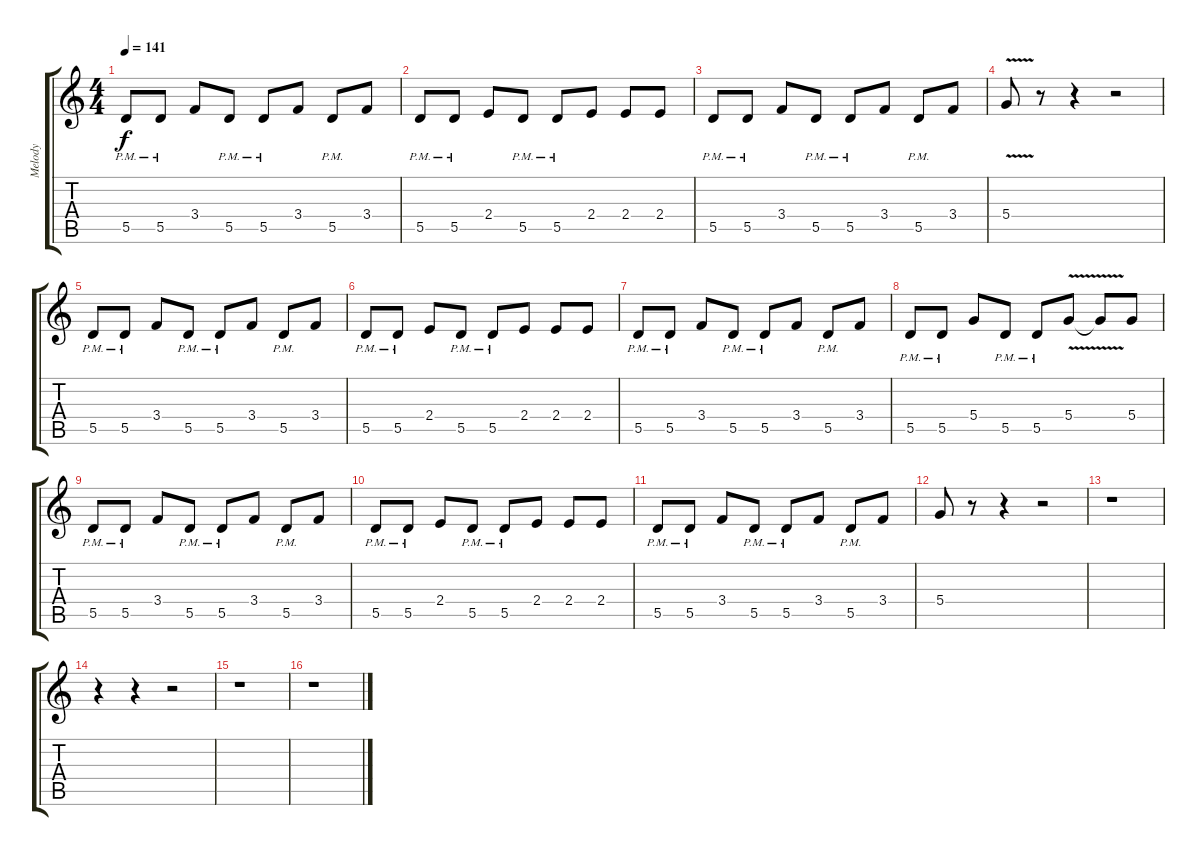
\track ("Melody" "Melody") {instrument distortionguitar}
\staff {score tabs}
\tuning (E4 B3 G3 D3 A2 E2) {hide}
\ts (4 4)
\tempo 141
\clef g2
\ks c
5.5{pm}.8{dy f} 5.5{pm}.8 3.4.8 5.5{pm}.8 5.5{pm}.8 3.4.8 5.5{pm}.8 3.4.8 |
5.5{pm}.8 5.5{pm}.8 2.4.8 5.5{pm}.8 5.5{pm}.8 2.4.8 2.4.8 2.4.8 |
5.5{pm}.8 5.5{pm}.8 3.4.8 5.5{pm}.8 5.5{pm}.8 3.4.8 5.5{pm}.8 3.4.8 |
5.4{v}.8 r.8 r.4 r.2 |
5.5{pm}.8 5.5{pm}.8 3.4.8 5.5{pm}.8 5.5{pm}.8 3.4.8 5.5{pm}.8 3.4.8 |
5.5{pm}.8 5.5{pm}.8 2.4.8 5.5{pm}.8 5.5{pm}.8 2.4.8 2.4.8 2.4.8 |
5.5{pm}.8 5.5{pm}.8 3.4.8 5.5{pm}.8 5.5{pm}.8 3.4.8 5.5{pm}.8 3.4.8 |
5.5{pm}.8 5.5{pm}.8 5.4.8 5.5{pm}.8 5.5{pm}.8 5.4{v}.8 5.4{t}.8 5.4.8 |
5.5{pm}.8 5.5{pm}.8 3.4.8 5.5{pm}.8 5.5{pm}.8 3.4.8 5.5{pm}.8 3.4.8 |
5.5{pm}.8 5.5{pm}.8 2.4.8 5.5{pm}.8 5.5{pm}.8 2.4.8 2.4.8 2.4.8 |
5.5{pm}.8 5.5{pm}.8 3.4.8 5.5{pm}.8 5.5{pm}.8 3.4.8 5.5{pm}.8 3.4.8 |
5.4.8 r.8 r.4 r.2 |
r.1 |
r.4 r.4 r.2 |
r.1 |
r.1
